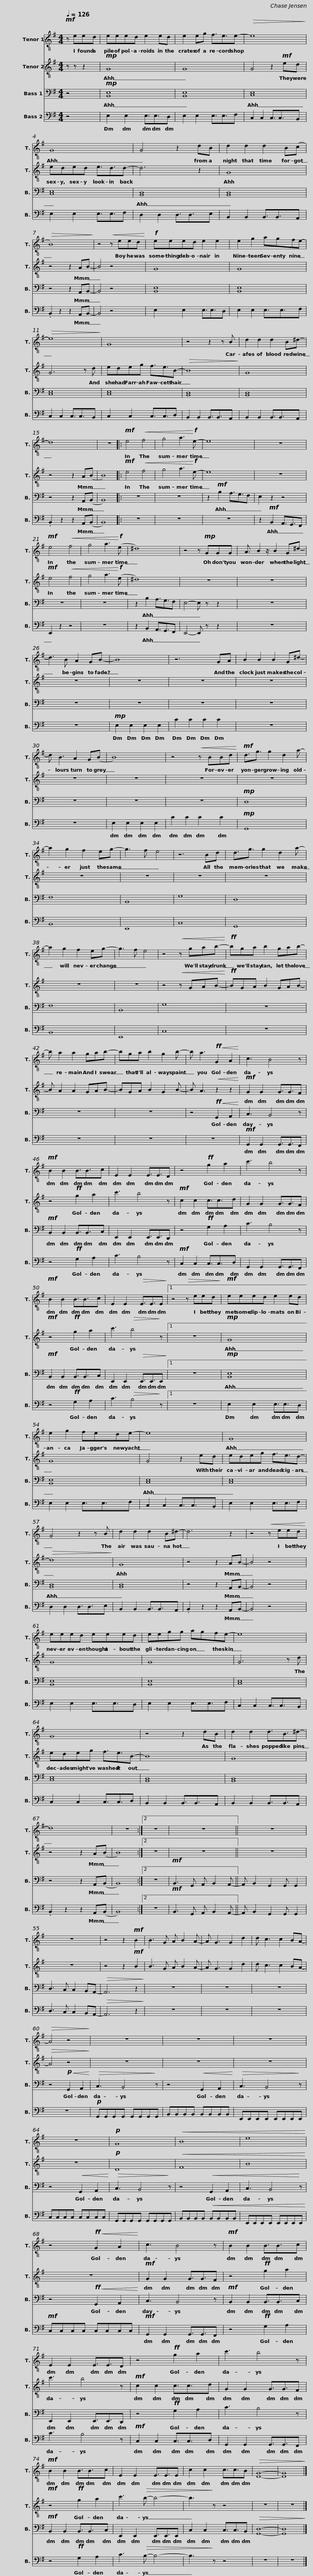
X:1
%%score 1 2 3 4
L:1/8
Q:1/4=126
M:4/4
I:linebreak $
K:G
V:1 treble-8
V:2 treble-8
V:3 bass
V:4 bass
V:1
!mf! z eed | eeed e2 ed | e2 eg f3/2e3/2e- |!>(! e8!>)! |$ G8 | %5
 G4 z2 dB | d2 d2 d2 B(c |!>(! B8)!>)! | z4!<(! z eed!<)! |$!f! eeed e2 e2 | %10
 e2 g2 agfe- |!>(! e8!>)! | G8 |$ z4 z2 z B | d2 d2 d2 B^d- | %15
 d8 | z8 |:!mf! e4!<(! f4 | g4 a3!<)!!f! e- |$ e8 | %20
 z8 |!mf! e4!<(! f4 | g4 a3!<)!!f! (e | ^d8) | z4 z!mp! GGG |$ %25
 A3/2 B2 z/ B2 G^d- | d3 B A2 GB- | B8 | z6 GA |$ B2 B2 B2 G^d- | %30
 d B3 A2 G(B | B8) | z4!<(! z BBd!<)! |$!mf! d3/2g3/2 g2 d2 a- | a2 g2 f2 eg- | %35
 g3 f e4 | z6 Bd | d3/2g3/2 g2 d2 a- |$ a2 g2 f2 eg- | g3 f e4 | %40
 z4!<(! z gab-!<)! |!ff! bga b2 gab- |$ b a2 a2 gab- | bga b2 g2 b- | b a3!ff!!<(! G2 A2!<)! | %45
 c3 B4 z |$!mf! B2 B2 B3/2B3/2c | E2 E2 E3/2E3/2D | z4!ff! g2 a2 | c'3 b4 z | %50
!mf! B2 B2 B3/2B3/2c |$ E2 E2!>(! E3/2E3/2E!>)! |1 z4!>(! z eed!>)! |!mf! eeed e2 ed | e2 g2 fede- |$ %55
 e8 | G8 | G4 z2 z B | d2 d2 d2 B^d- | d6 z2 |$ %60
 z4!<(! z eed!<)! | eeed eeed | eegg agfe- | e8 |$ G8 | %65
 z4 z2 dB | d2 d2 d3/2B3/2^d- | d8 | z8 :|2$ z8 | %70
 z8 || z8 | z8 | z4 z2!mf! B2 | B3 G A B2 A- | %75
 A G3 G2 d2 | d c3 c2 BA- |$!>(! A4 z4!>)! | z8 | z8 | %80
 z8 | z8 |$!p! G8 |!<(! B8 | e8!<)! | %85
 z4!ff!!<(! G2 A2!<)! | c3 B4 z |$!mf! B2 B2 B3/2B3/2c | E2 E2 E3/2E3/2D | z4!ff! g2 a2 | %90
 c'3 b4 z |!mf! B2 B2 B3/2B3/2c |$ E2 E2 E3/2E3/2E | c2 c2 c3/2c3/2B |!>(! [DG]8- | %95
 [DG]8!>)! |] %96
V:2
 z z z2 |!mp! G8 | G8 | G4 z2!mf! ed |$ eded e3/2d3/2d- | %5
 d6 z2 | G8 | z4 z2 AB- | B4 z4 |$ G8 | %10
 G8 | G6 z d | edeg f3/2e3/2B- |$!>(! B8!>)! | G8 | %15
 z4 z2 A(B | B8) |:!mf! e4!<(! f4 | g4 a3!<)!!f! e- |$ e8 | %20
 z8 |!mf! e4!<(! f4 | g4 a3!<)!!f! (e | ^d8) | z8 |$ %25
 z8 | z8 | z8 | z8 |$ z8 | %30
 z8 | z8 | z8 |$ z8 | z8 | %35
 z8 | z8 | z8 |$ z8 | z8 | %40
 z4!<(! z GAB-!<)! |!ff! BGA B2 GAB- |$ B A2 A2 GAB- | BGA B2 G2 B- | B A3!<(! z2 z2!<)! | %45
!mf! G2 G2 G3/2G3/2F |$ z4!ff! g2 a2 | c'3 b4 z |!mf! c2 c2 c3/2c3/2d | G2 G2 G3/2G3/2F | %50
!mf! z4!ff! g2 a2 |$ c'3!>(! b4!>)! z |1 z8 |!mp! G8 | G8 |$ %55
 G4 z2 ed | edeg f3/2e3/2d- |!>(! d8!>)! | G8 | z4 z2 AB- |$ %60
 B4 z4 | G8 | G8 | G6 z d |$ edeg f3/2e3/2B- | %65
 B8 | G8 | z4 z2 A(B | B8) :|2$ z8 | %70
 z8 || z8 | z8 | z4 z2!mf! B2 | B3 G A B2 A- | %75
 A G3 G2 d2 | d c3 c2 BA- |$!>(! A4 z4!>)! | z8 | z8 | %80
 z8 | z8 |$!p! D8 |!<(! F8 | B8!<)! | %85
 z8 |!mf! G2 G2 G3/2G3/2F |$ z4!ff! g2 a2 | c'3 b4 z |!mf! c2 c2 c3/2c3/2d | %90
 G2 G2 G3/2G3/2F |!mf! z4!ff! g2 a2 |$ c'3!>(! b- b4- | b3!>)! z z4 | z8 | %95
 z8 |] %96
V:3
 z4 |!mp! [B,,E,]8 | [B,,E,]8 | [C,E,]8 |$ [C,E,]8 | %5
 [B,,D,]8 | [B,,D,]8 | z4 z2 A,,B,,- | B,,4 z4 |$ [B,,E,]8 | %10
 [B,,E,]8 | [C,E,]8 | [C,E,]8 |$ [B,,D,]8 | [B,,D,]8 | %15
 z4 z2 A,,(B,, | B,,8) |: z8 | z8 |$ z2!mf! B,2 A,3/2G,3/2F, | %20
 E,2 z2 z4 | z8 | z8 | z2 B,2 A,3/2G,3/2F, | E,4- E, z z2 |$ %25
 z8 | z8 | z8 | z8 |$ z8 | %30
 z8 | z8 | z8 |$!mp! D,8 | F,8 | %35
 B,,8 | G,8 | D,8 |$ F,8 | B,,8 | %40
 G,8 | z8 |$ z8 | z8 | z4!ff!!<(! G,,2 A,,2!<)! | %45
 C,3 B,,4 z |$!mf! B,,2 B,,2 B,,3/2B,,3/2C, | E,,2 E,,2 E,,3/2E,,3/2D,, | z4!ff! G,2 A,2 | C3 B,4 z | %50
!mf! B,,2 B,,2 B,,3/2B,,3/2C, |$ E,,2 E,,2!>(! E,,3/2E,,3/2E,,!>)! |1 z8 |!mp! [B,,E,]8 | [B,,E,]8 |$ %55
 [C,E,]8 | [C,E,]8 | [B,,D,]8 | [B,,D,]8 | z4 z2 A,,B,,- |$ %60
 B,,4 z4 | [B,,E,]8 | [B,,E,]8 | [C,E,]8 |$ [C,E,]8 | %65
 [B,,D,]8 | [B,,D,]8 | z4 z2 A,,(B,, | B,,8) :|2$ z8 | %70
!mf! B,,3 G,, A,, B,,2 A,,- || A,, B,,2 G,,2 G,, G,,2 | D,3 C, C,2 B,,A,,- |!>(! A,,6 z2!>)! | z8 | %75
 z8 | z8 |$ z4!p!!<(! G,,2 A,,2!<)! |!>(! C,3 B,,4!>)! z | z4!<(! G,,2 A,,2!<)! | %80
!>(! C,3 B,,4!>)! z | z4!<(! G,,2 A,,2!<)! |$!>(! C,3 B,,4!>)! z | z4!<(! G,,2 A,,2 | C,3 B,,4!<)! z | %85
 z4!ff!!<(! G,,2 A,,2!<)! | C,3 B,,4 z |$!mf! B,,2 B,,2 B,,3/2B,,3/2C, | E,,2 E,,2 E,,3/2E,,3/2D,, | z4!ff! G,2 A,2 | %90
 C3 B,4 z |!mf! B,,2 B,,2 B,,3/2B,,3/2C, |$ E,,2 E,,2 E,,3/2E,,3/2E,, | C,2 C,2 C,3/2C,3/2B,, |!>(! [G,,D,]8- | %95
 [G,,D,]8!>)! |] %96
V:4
 z4 | E,2 E,2 E,3/2E,3/2D, | E,2 E,2 E,3/2E,3/2F, | C,2 C,2 C,3/2C,3/2B,, |$ E,2 E,2 E,3/2E,3/2F, | %5
 D,2 D,2 D,3/2D,3/2E, | B,,2 B,,2 B,,3/2B,,3/2A,, | .B,,2 z2 z2 A,,B,,- | B,,4 z4 |$ E,2 E,2 E,3/2E,3/2D, | %10
 E,2 E,2 E,3/2E,3/2F, | C,2 C,2 C,3/2C,3/2B,, | C,2 C,2 C,3/2C,3/2D, |$ B,,2 B,,2 B,,3/2B,,3/2A,, | B,,2 B,,2 B,,3/2B,,3/2A,, | %15
 .B,,2 z2 z2 A,,(B,, | B,,8) |: z8 | z8 |$ z8 | %20
 z2!mf! B,,2 A,,3/2G,,3/2F,, | E,,2 z2 z4 | z8 | z2 B,,2 A,,3/2G,,3/2F,, | E,,4- E,, z z2 |$ %25
 z8 | z8 |!mp! E,2 E,2 E,2 E,2 | C2 C2 C2 C2 |$ z8 | %30
 z8 | E,2 E,2 E,2 E,2 | C2 C2 C2 C2 |$!mp! G,,8 | B,,8 | %35
 E,,8 | C,8 | G,,8 |$ B,,8 | E,,8 | %40
 C,8 | z8 |$ z8 | z8 | z8 | %45
!mf! G,,2 G,,2 G,,3/2G,,3/2F,, |$ z4!ff! G,2 A,2 | C3 B,4 z |!mf! C,2 C,2 C,3/2C,3/2D, | G,,2 G,,2 G,,3/2G,,3/2F,, | %50
 z4!ff! G,2 A,2 |$ C3!>(! B,4!>)! z |1 z8 | E,2 E,2 E,3/2E,3/2D, | E,2 E,2 E,3/2E,3/2F, |$ %55
 C,2 C,2 C,3/2C,3/2B,, | E,2 E,2 E,3/2E,3/2F, | D,2 D,2 D,3/2D,3/2E, | B,,2 B,,2 B,,3/2B,,3/2A,, | .B,,2 z2 z2 A,,B,,- |$ %60
 B,,4 z4 | E,2 E,2 E,3/2E,3/2D, | E,2 E,2 E,3/2E,3/2F, | C,2 C,2 C,3/2C,3/2B,, |$ C,2 C,2 C,3/2C,3/2D, | %65
 B,,2 B,,2 B,,3/2B,,3/2A,, | B,,2 B,,2 B,,3/2B,,3/2A,, | .B,,2 z2 z2 A,,(B,, | B,,8) :|2$ z8 | %70
!mf! B,,3 G,, A,, B,,2 A,,- || A,, B,,2 G,,2 G,, G,,2 | D,3 C, C,2 B,,A,,- |!>(! A,,6 z2!>)! | z8 | %75
 z8 | z8 |$ z8 |!p! G,,G,,G,,G,, G,,G,,G,,G,, | B,,B,,B,,B,, B,,B,,B,,B,, | %80
 E,,E,,E,,E,, E,,E,,E,,E,, | C,C,C,C, C,C,C,C, |$ G,,G,,G,,G,, G,,G,,G,,G,, | B,,B,,B,,B,,!<(! B,,B,,B,,B,, | E,,E,,E,,E,, E,,E,,E,,E,,!<)! | %85
!mf! C,C,C,C, C,C,C,C, |!mf! G,,2 G,,2 G,,3/2G,,3/2F,, |$ z4!ff! G,2 A,2 | C3 B,4 z |!mf! C,2 C,2 C,3/2C,3/2D, | %90
 G,,2 G,,2 G,,3/2G,,3/2F,, | z4!ff! G,2 A,2 |$ C3!>(! B,- B,4- | B,3!>)! z z4 | z8 | %95
 z8 |] %96
